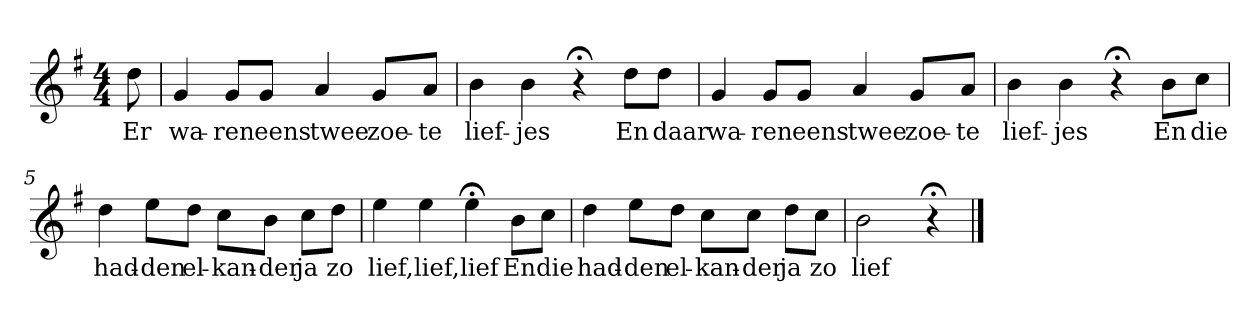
**kern	**text
*part1	*part1
*staff1	*staff1
*k[f#]	*
*G:	*
*M4/4	*
*MM120	*
=	=
8dd	Er
=1	=1
4g	wa-
8gL	-ren
8gJ	eens
4a	twee
8gL	zoe-
8aJ	-te
=2	=2
4b	lief-
4b	-jes
4r;<	.
8ddL	En
8ddJ	daar
=3	=3
4g	wa-
8gL	-ren
8gJ	eens
4a	twee
8gL	zoe-
8aJ	-te
=4	=4
4b	lief-
4b	-jes
4r;<	.
8bL	En
8ccJ	die
=5	=5
4dd	had-
8eeL	-den
8ddJ	el-
8ccL	-kan-
8bJ	-der
8ccL	ja
8ddJ	zo
=6	=6
4ee	lief,
4ee	lief,
4ee;<	lief
8bL	En
8ccJ	die
=7	=7
4dd	had-
8eeL	-den
8ddJ	el-
8ccL	-kan-
8ccJ	-der
8ddL	ja
8ccJ	zo
=8	=8
2b	lief
4r;<	.
==	==
*-	*-
